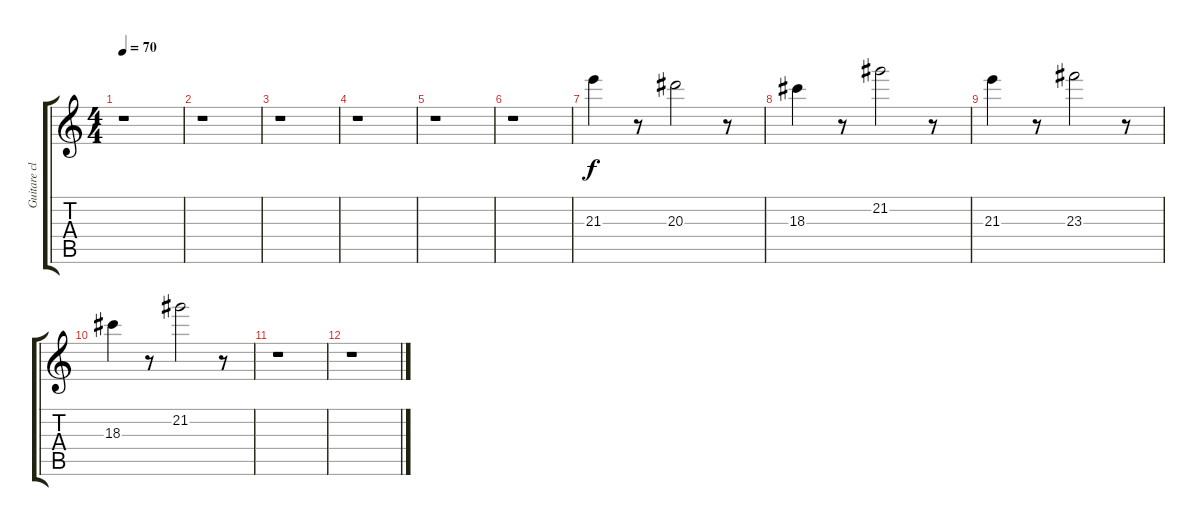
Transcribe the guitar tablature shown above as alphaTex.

\track ("Guitare claire 1" "Guitare cl") {instrument electricguitarjazz}
\staff {score tabs}
\tuning (E4 B3 G3 D3 A2 E2) {hide}
\ts (4 4)
\tempo 70
\clef g2
\ks c
r.1{dy f} |
r.1 |
r.1 |
r.1 |
r.1 |
r.1 |
21.3.4 r.8 20.3.2 r.8 |
18.3.4 r.8 21.2.2 r.8 |
21.3.4 r.8 23.3.2 r.8 |
18.3.4 r.8 21.2.2 r.8 |
r.1 |
r.1
